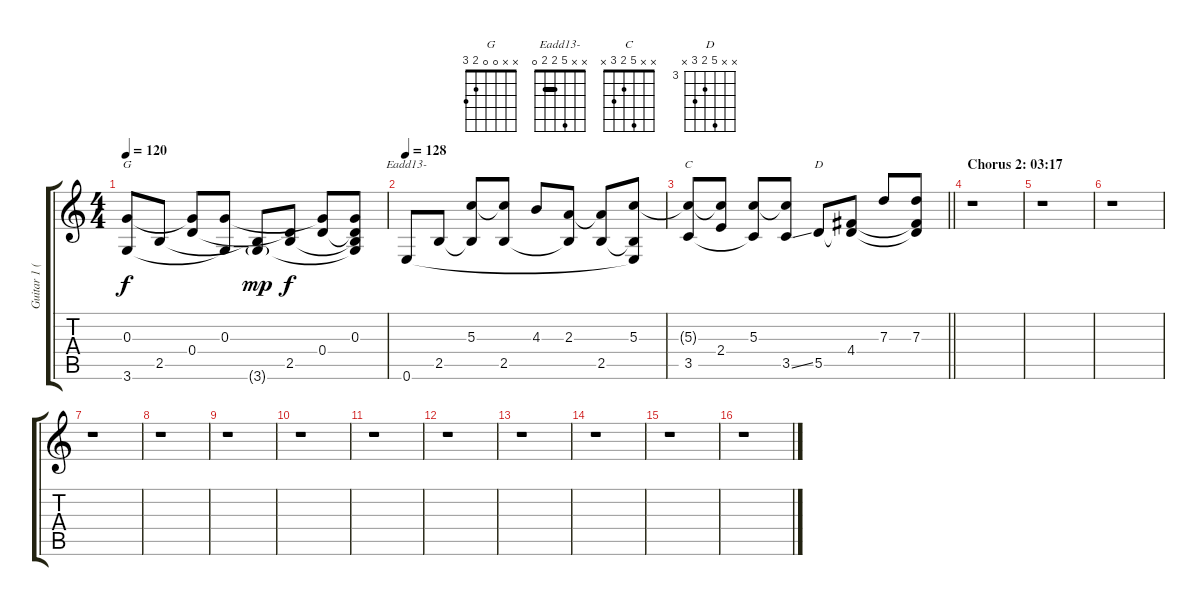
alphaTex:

\track ("Guitar 1 (Clean)" "Guitar 1 (") {instrument electricguitarjazz}
\staff {score tabs}
\tuning (E4 B3 G3 D3 A2 E2) {hide}
\chord ("G" x x 0 0 2 3)
\chord ("Eadd13-" x x 5 2 2 0) {barre 2}
\chord ("C" x x 5 2 3 x)
\chord ("D" x x 7 4 5 x) {firstfret 3}
\ts (4 4)
\tempo 120
\clef g2
\ks c
(0.3{t} 3.6).8{ch "G" dy f} 2.5.8 (0.3{t} 0.4).8 (0.3 3.6{t}).8 (2.5{t} 3.6{g}).8{dy mp} (0.4{t} 2.5).8{dy f} (0.3{t} 0.4).8 (0.3 0.4{t} 2.5{t} 3.6{t}).8 |
\tempo 128
0.6.8{ch "Eadd13-"} 2.5.8 (5.3 2.5{t}).8 (5.3{t} 2.5).8 4.3.8 (2.3 2.5{t}).8 (2.3{t} 2.5).8 (5.3 2.5{t} 0.6{t}).8 |
\barLineRight lightlight
(5.3{t} 3.5).8{ch "C"} (5.3{t} 2.4).8 (5.3 3.5{t}).8 (5.3{t} 3.5{ss}).8 5.5.8{ch "D"} (4.4 5.5{t}).8 7.3.8 (7.3 4.4{t} 5.5{t}).8 |
\section ("" "Chorus 2: 03:17")
r.1 |
r.1 |
r.1 |
r.1 |
r.1 |
r.1 |
r.1 |
r.1 |
r.1 |
r.1 |
r.1 |
r.1 |
r.1
